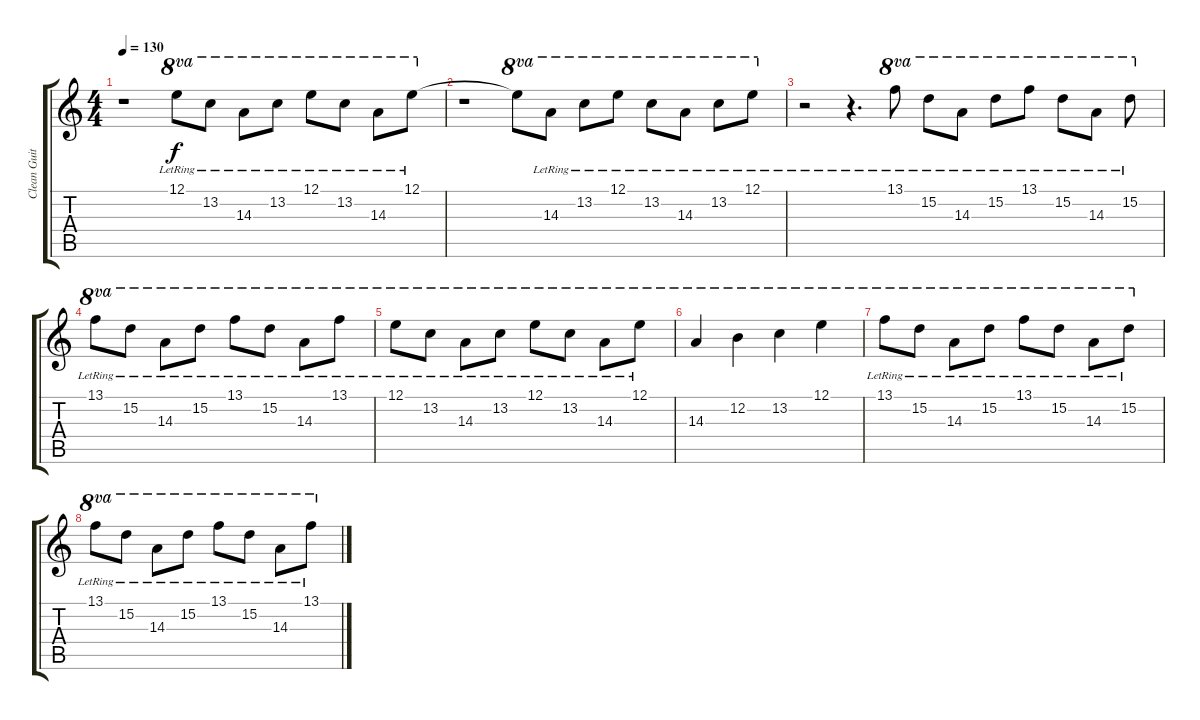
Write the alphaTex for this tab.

\track ("Clean Guitar" "Clean Guit") {instrument acousticguitarsteel}
\staff {score tabs}
\tuning (E4 B3 G3 D3 A2 E2) {hide}
\ts (4 4)
\tempo 130
\clef g2
\ks c
r.1{dy f} 12.1{lr}.8{ot 8va} 13.2{lr}.8{ot 8va} 14.3{lr}.8{ot 8va} 13.2{lr}.8{ot 8va} 12.1{lr}.8{ot 8va} 13.2{lr}.8{ot 8va} 14.3{lr}.8{ot 8va} 12.1{lr}.8{ot 8va} |
r.1 12.1{t}.8{ot 8va} 14.3{lr}.8{ot 8va} 13.2{lr}.8{ot 8va} 12.1{lr}.8{ot 8va} 13.2{lr}.8{ot 8va} 14.3{lr}.8{ot 8va} 13.2{lr}.8{ot 8va} 12.1{lr}.8{ot 8va} |
r.2 r.4{d} 13.1{lr}.8{ot 8va} 15.2{lr}.8{ot 8va} 14.3{lr}.8{ot 8va} 15.2{lr}.8{ot 8va} 13.1{lr}.8{ot 8va} 15.2{lr}.8{ot 8va} 14.3{lr}.8{ot 8va} 15.2{lr}.8{ot 8va} |
13.1{lr}.8{ot 8va} 15.2{lr}.8{ot 8va} 14.3{lr}.8{ot 8va} 15.2{lr}.8{ot 8va} 13.1{lr}.8{ot 8va} 15.2{lr}.8{ot 8va} 14.3{lr}.8{ot 8va} 13.1{lr}.8{ot 8va} |
12.1{lr}.8{ot 8va} 13.2{lr}.8{ot 8va} 14.3{lr}.8{ot 8va} 13.2{lr}.8{ot 8va} 12.1{lr}.8{ot 8va} 13.2{lr}.8{ot 8va} 14.3{lr}.8{ot 8va} 12.1{lr}.8{ot 8va} |
14.3.4{ot 8va} 12.2.4{ot 8va} 13.2.4{ot 8va} 12.1.4{ot 8va} |
13.1{lr}.8{ot 8va} 15.2{lr}.8{ot 8va} 14.3{lr}.8{ot 8va} 15.2{lr}.8{ot 8va} 13.1{lr}.8{ot 8va} 15.2{lr}.8{ot 8va} 14.3{lr}.8{ot 8va} 15.2{lr}.8{ot 8va} |
13.1{lr}.8{ot 8va} 15.2{lr}.8{ot 8va} 14.3{lr}.8{ot 8va} 15.2{lr}.8{ot 8va} 13.1{lr}.8{ot 8va} 15.2{lr}.8{ot 8va} 14.3{lr}.8{ot 8va} 13.1{lr}.8{ot 8va}
